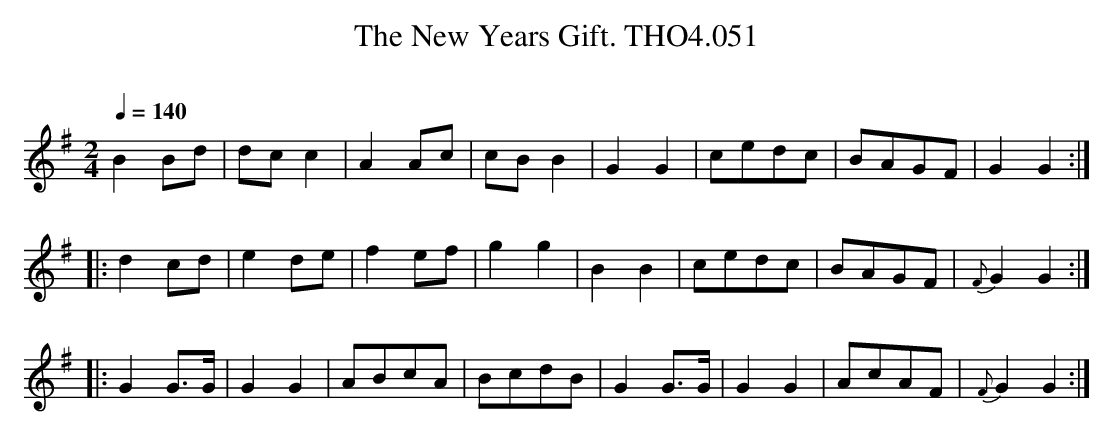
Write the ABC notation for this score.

X:1
T:New Years Gift. THO4.051, The
O:
M:2/4
L:1/8
Q:1/4=140
K:G
B2 Bd|dc c2|A2 Ac|cB B2|G2G2|cedc|BAGF|G2G2:|
|:d2 cd|e2 de|f2 ef|g2g2|B2B2|cedc|BAGF|{F}G2G2:|
|:G2G>G|G2G2|ABcA|BcdB|G2 G>G|G2G2|AcAF|{F}G2G2:|
